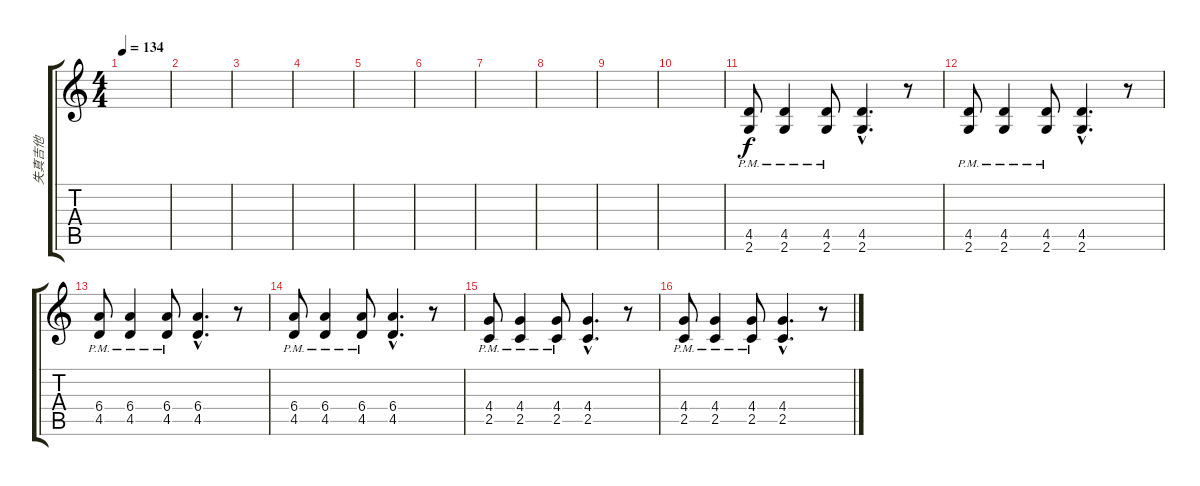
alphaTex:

\track ("失真吉他" "失真吉他") {instrument distortionguitar}
\staff {score tabs}
\tuning (F4 C4 Ab3 Eb3 Bb2 F2) {hide}
\ts (4 4)
\tempo 134
\clef g2
\ks c
|
|
|
|
|
|
|
|
|
|
(4.5{pm} 2.6{pm}).8 (4.5{pm} 2.6{pm}).4 (4.5{pm} 2.6{pm}).8 (4.5{hac} 2.6{hac}).4{d} r.8 |
(4.5{pm} 2.6{pm}).8 (4.5{pm} 2.6{pm}).4 (4.5{pm} 2.6{pm}).8 (4.5{hac} 2.6{hac}).4{d} r.8 |
(6.4{pm} 4.5{pm}).8 (6.4{pm} 4.5{pm}).4 (6.4{pm} 4.5{pm}).8 (6.4{hac} 4.5{hac}).4{d} r.8 |
(6.4{pm} 4.5{pm}).8 (6.4{pm} 4.5{pm}).4 (6.4{pm} 4.5{pm}).8 (6.4{hac} 4.5{hac}).4{d} r.8 |
(4.4{pm} 2.5{pm}).8 (4.4{pm} 2.5{pm}).4 (4.4{pm} 2.5{pm}).8 (4.4{hac} 2.5{hac}).4{d} r.8 |
(4.4{pm} 2.5{pm}).8 (4.4{pm} 2.5{pm}).4 (4.4{pm} 2.5{pm}).8 (4.4{hac} 2.5{hac}).4{d} r.8
